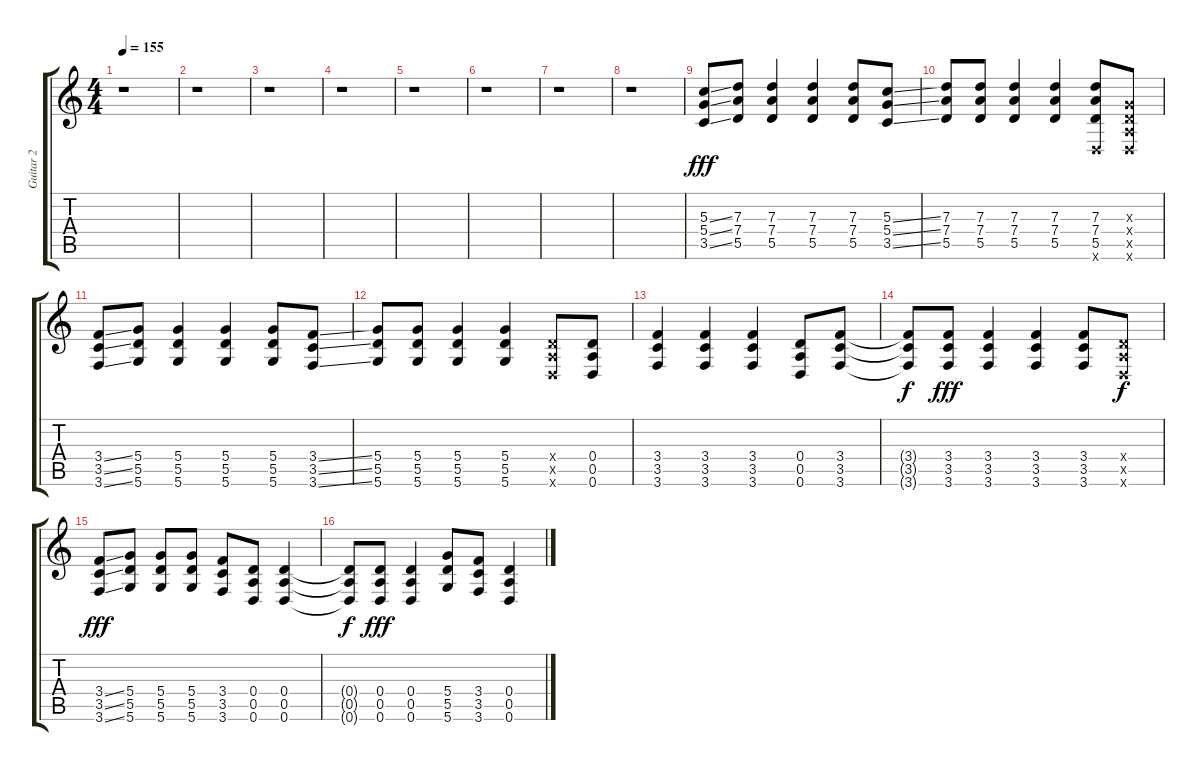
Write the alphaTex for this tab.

\track ("Guitar 2" "Guitar 2") {instrument acousticguitarsteel}
\staff {score tabs}
\tuning (E4 B3 G3 D3 A2 D2) {hide}
\ts (4 4)
\tempo 155
\clef g2
\ks c
r.1{dy fff instrument acousticguitarsteel} |
r.1 |
r.1 |
r.1 |
r.1 |
r.1 |
r.1 |
r.1 |
(5.3{ss} 5.4{ss} 3.5{ss}).8 (7.3 7.4 5.5).8 (7.3 7.4 5.5).4 (7.3 7.4 5.5).4 (7.3 7.4 5.5).8 (5.3{ss} 5.4{ss} 3.5{ss}).8 |
(7.3 7.4 5.5).8 (7.3 7.4 5.5).8 (7.3 7.4 5.5).4 (7.3 7.4 5.5).4 (7.3 7.4 5.5 0.6{x}).8 (0.3{x} 0.4{x} 0.5{x} 0.6{x}).8 |
(3.4{ss} 3.5{ss} 3.6{ss}).8 (5.4 5.5 5.6).8 (5.4 5.5 5.6).4 (5.4 5.5 5.6).4 (5.4 5.5 5.6).8 (3.4{ss} 3.5{ss} 3.6{ss}).8 |
(5.4 5.5 5.6).8 (5.4 5.5 5.6).8 (5.4 5.5 5.6).4 (5.4 5.5 5.6).4 (0.4{x} 0.5{x} 0.6{x}).8 (0.4 0.5 0.6).8 |
(3.4 3.5 3.6).4 (3.4 3.5 3.6).4 (3.4 3.5 3.6).4 (0.4 0.5 0.6).8 (3.4 3.5 3.6).8 |
(3.4{t} 3.5{t} 3.6{t}).8{dy f} (3.4 3.5 3.6).8{dy fff} (3.4 3.5 3.6).4 (3.4 3.5 3.6).4 (3.4 3.5 3.6).8 (0.4{x} 0.5{x} 0.6{x}).8{dy f} |
(3.4{ss} 3.5{ss} 3.6{ss}).8{dy fff} (5.4 5.5 5.6).8 (5.4 5.5 5.6).8 (5.4 5.5 5.6).8 (3.4 3.5 3.6).8 (0.4 0.5 0.6).8 (0.4 0.5 0.6).4 |
(0.4{t} 0.5{t} 0.6{t}).8{dy f} (0.4 0.5 0.6).8{dy fff} (0.4 0.5 0.6).4 (5.4 5.5 5.6).8 (3.4 3.5 3.6).8 (0.4 0.5 0.6).4
